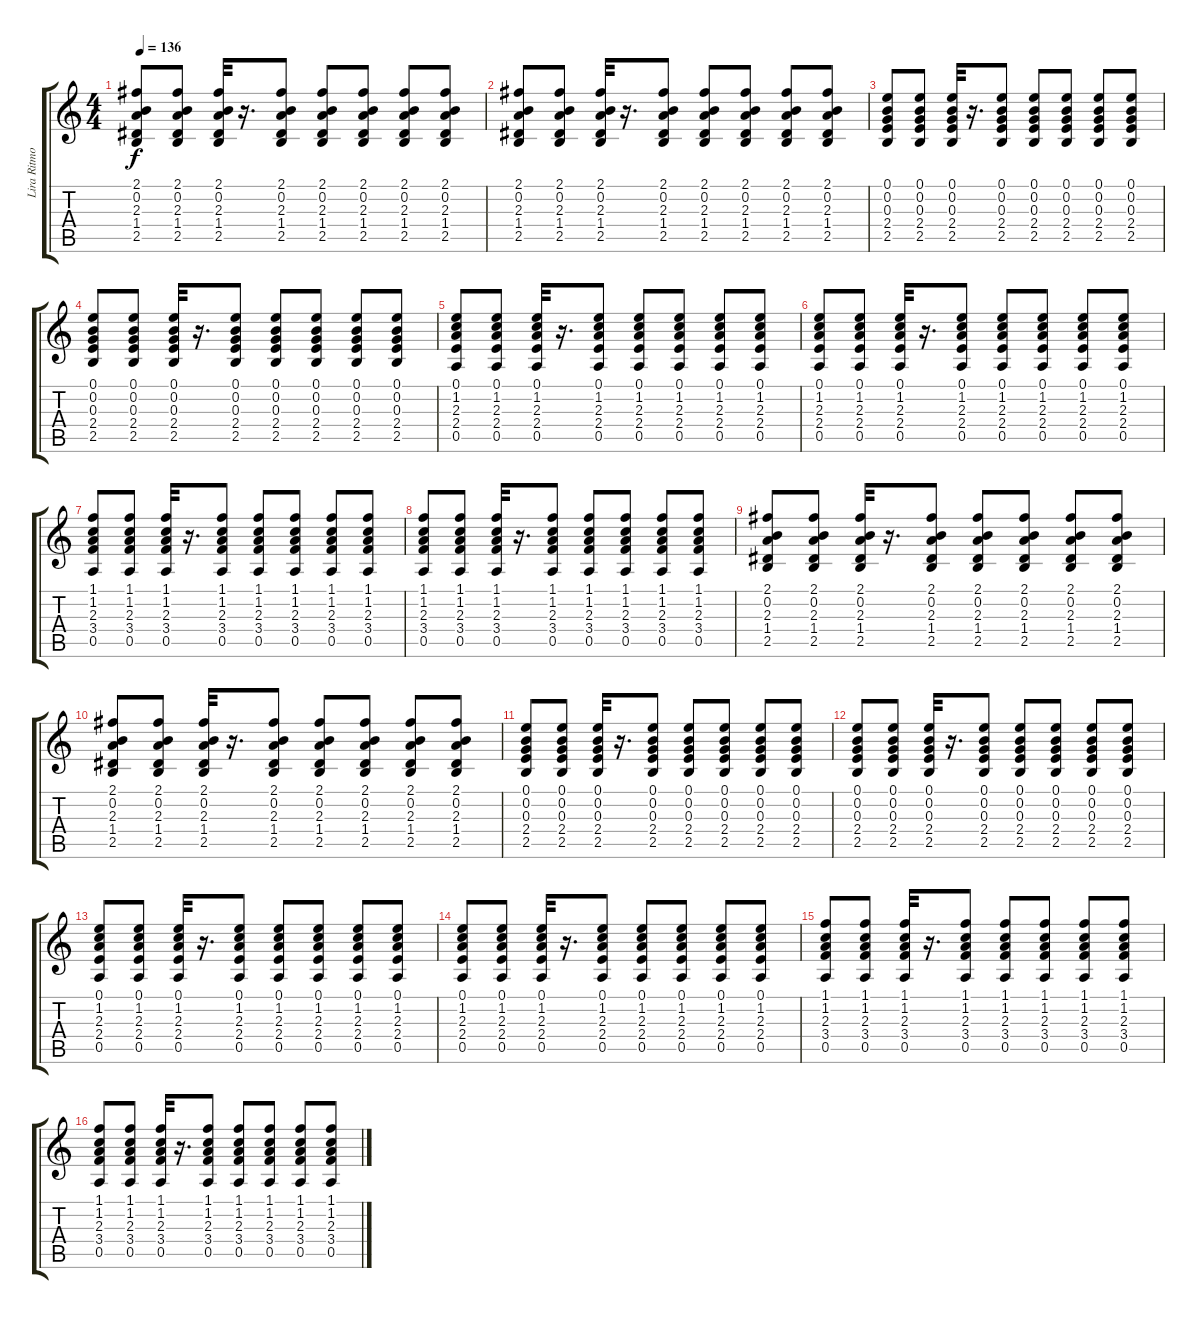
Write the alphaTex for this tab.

\track ("Lira Ritmo" "Lira Ritmo") {instrument acousticguitarsteel}
\staff {score tabs}
\tuning (E4 B3 G3 D3 A2 E2) {hide}
\ts (4 4)
\tempo 136
\clef g2
\ks c
(2.1 0.2 2.3 1.4 2.5).8{dy f} (2.1 0.2 2.3 1.4 2.5).8 (2.1 0.2 2.3 1.4 2.5).32 r.16{d} (2.1 0.2 2.3 1.4 2.5).8 (2.1 0.2 2.3 1.4 2.5).8 (2.1 0.2 2.3 1.4 2.5).8 (2.1 0.2 2.3 1.4 2.5).8 (2.1 0.2 2.3 1.4 2.5).8 |
(2.1 0.2 2.3 1.4 2.5).8 (2.1 0.2 2.3 1.4 2.5).8 (2.1 0.2 2.3 1.4 2.5).32 r.16{d} (2.1 0.2 2.3 1.4 2.5).8 (2.1 0.2 2.3 1.4 2.5).8 (2.1 0.2 2.3 1.4 2.5).8 (2.1 0.2 2.3 1.4 2.5).8 (2.1 0.2 2.3 1.4 2.5).8 |
(0.1 0.2 0.3 2.4 2.5).8 (0.1 0.2 0.3 2.4 2.5).8 (0.1 0.2 0.3 2.4 2.5).32 r.16{d} (0.1 0.2 0.3 2.4 2.5).8 (0.1 0.2 0.3 2.4 2.5).8 (0.1 0.2 0.3 2.4 2.5).8 (0.1 0.2 0.3 2.4 2.5).8 (0.1 0.2 0.3 2.4 2.5).8 |
(0.1 0.2 0.3 2.4 2.5).8 (0.1 0.2 0.3 2.4 2.5).8 (0.1 0.2 0.3 2.4 2.5).32 r.16{d} (0.1 0.2 0.3 2.4 2.5).8 (0.1 0.2 0.3 2.4 2.5).8 (0.1 0.2 0.3 2.4 2.5).8 (0.1 0.2 0.3 2.4 2.5).8 (0.1 0.2 0.3 2.4 2.5).8 |
(0.1 1.2 2.3 2.4 0.5).8 (0.1 1.2 2.3 2.4 0.5).8 (0.1 1.2 2.3 2.4 0.5).32 r.16{d} (0.1 1.2 2.3 2.4 0.5).8 (0.1 1.2 2.3 2.4 0.5).8 (0.1 1.2 2.3 2.4 0.5).8 (0.1 1.2 2.3 2.4 0.5).8 (0.1 1.2 2.3 2.4 0.5).8 |
(0.1 1.2 2.3 2.4 0.5).8 (0.1 1.2 2.3 2.4 0.5).8 (0.1 1.2 2.3 2.4 0.5).32 r.16{d} (0.1 1.2 2.3 2.4 0.5).8 (0.1 1.2 2.3 2.4 0.5).8 (0.1 1.2 2.3 2.4 0.5).8 (0.1 1.2 2.3 2.4 0.5).8 (0.1 1.2 2.3 2.4 0.5).8 |
(1.1 1.2 2.3 3.4 0.5).8 (1.1 1.2 2.3 3.4 0.5).8 (1.1 1.2 2.3 3.4 0.5).32 r.16{d} (1.1 1.2 2.3 3.4 0.5).8 (1.1 1.2 2.3 3.4 0.5).8 (1.1 1.2 2.3 3.4 0.5).8 (1.1 1.2 2.3 3.4 0.5).8 (1.1 1.2 2.3 3.4 0.5).8 |
(1.1 1.2 2.3 3.4 0.5).8 (1.1 1.2 2.3 3.4 0.5).8 (1.1 1.2 2.3 3.4 0.5).32 r.16{d} (1.1 1.2 2.3 3.4 0.5).8 (1.1 1.2 2.3 3.4 0.5).8 (1.1 1.2 2.3 3.4 0.5).8 (1.1 1.2 2.3 3.4 0.5).8 (1.1 1.2 2.3 3.4 0.5).8 |
(2.1 0.2 2.3 1.4 2.5).8 (2.1 0.2 2.3 1.4 2.5).8 (2.1 0.2 2.3 1.4 2.5).32 r.16{d} (2.1 0.2 2.3 1.4 2.5).8 (2.1 0.2 2.3 1.4 2.5).8 (2.1 0.2 2.3 1.4 2.5).8 (2.1 0.2 2.3 1.4 2.5).8 (2.1 0.2 2.3 1.4 2.5).8 |
(2.1 0.2 2.3 1.4 2.5).8 (2.1 0.2 2.3 1.4 2.5).8 (2.1 0.2 2.3 1.4 2.5).32 r.16{d} (2.1 0.2 2.3 1.4 2.5).8 (2.1 0.2 2.3 1.4 2.5).8 (2.1 0.2 2.3 1.4 2.5).8 (2.1 0.2 2.3 1.4 2.5).8 (2.1 0.2 2.3 1.4 2.5).8 |
(0.1 0.2 0.3 2.4 2.5).8 (0.1 0.2 0.3 2.4 2.5).8 (0.1 0.2 0.3 2.4 2.5).32 r.16{d} (0.1 0.2 0.3 2.4 2.5).8 (0.1 0.2 0.3 2.4 2.5).8 (0.1 0.2 0.3 2.4 2.5).8 (0.1 0.2 0.3 2.4 2.5).8 (0.1 0.2 0.3 2.4 2.5).8 |
(0.1 0.2 0.3 2.4 2.5).8 (0.1 0.2 0.3 2.4 2.5).8 (0.1 0.2 0.3 2.4 2.5).32 r.16{d} (0.1 0.2 0.3 2.4 2.5).8 (0.1 0.2 0.3 2.4 2.5).8 (0.1 0.2 0.3 2.4 2.5).8 (0.1 0.2 0.3 2.4 2.5).8 (0.1 0.2 0.3 2.4 2.5).8 |
(0.1 1.2 2.3 2.4 0.5).8 (0.1 1.2 2.3 2.4 0.5).8 (0.1 1.2 2.3 2.4 0.5).32 r.16{d} (0.1 1.2 2.3 2.4 0.5).8 (0.1 1.2 2.3 2.4 0.5).8 (0.1 1.2 2.3 2.4 0.5).8 (0.1 1.2 2.3 2.4 0.5).8 (0.1 1.2 2.3 2.4 0.5).8 |
(0.1 1.2 2.3 2.4 0.5).8 (0.1 1.2 2.3 2.4 0.5).8 (0.1 1.2 2.3 2.4 0.5).32 r.16{d} (0.1 1.2 2.3 2.4 0.5).8 (0.1 1.2 2.3 2.4 0.5).8 (0.1 1.2 2.3 2.4 0.5).8 (0.1 1.2 2.3 2.4 0.5).8 (0.1 1.2 2.3 2.4 0.5).8 |
(1.1 1.2 2.3 3.4 0.5).8 (1.1 1.2 2.3 3.4 0.5).8 (1.1 1.2 2.3 3.4 0.5).32 r.16{d} (1.1 1.2 2.3 3.4 0.5).8 (1.1 1.2 2.3 3.4 0.5).8 (1.1 1.2 2.3 3.4 0.5).8 (1.1 1.2 2.3 3.4 0.5).8 (1.1 1.2 2.3 3.4 0.5).8 |
(1.1 1.2 2.3 3.4 0.5).8 (1.1 1.2 2.3 3.4 0.5).8 (1.1 1.2 2.3 3.4 0.5).32 r.16{d} (1.1 1.2 2.3 3.4 0.5).8 (1.1 1.2 2.3 3.4 0.5).8 (1.1 1.2 2.3 3.4 0.5).8 (1.1 1.2 2.3 3.4 0.5).8 (1.1 1.2 2.3 3.4 0.5).8
